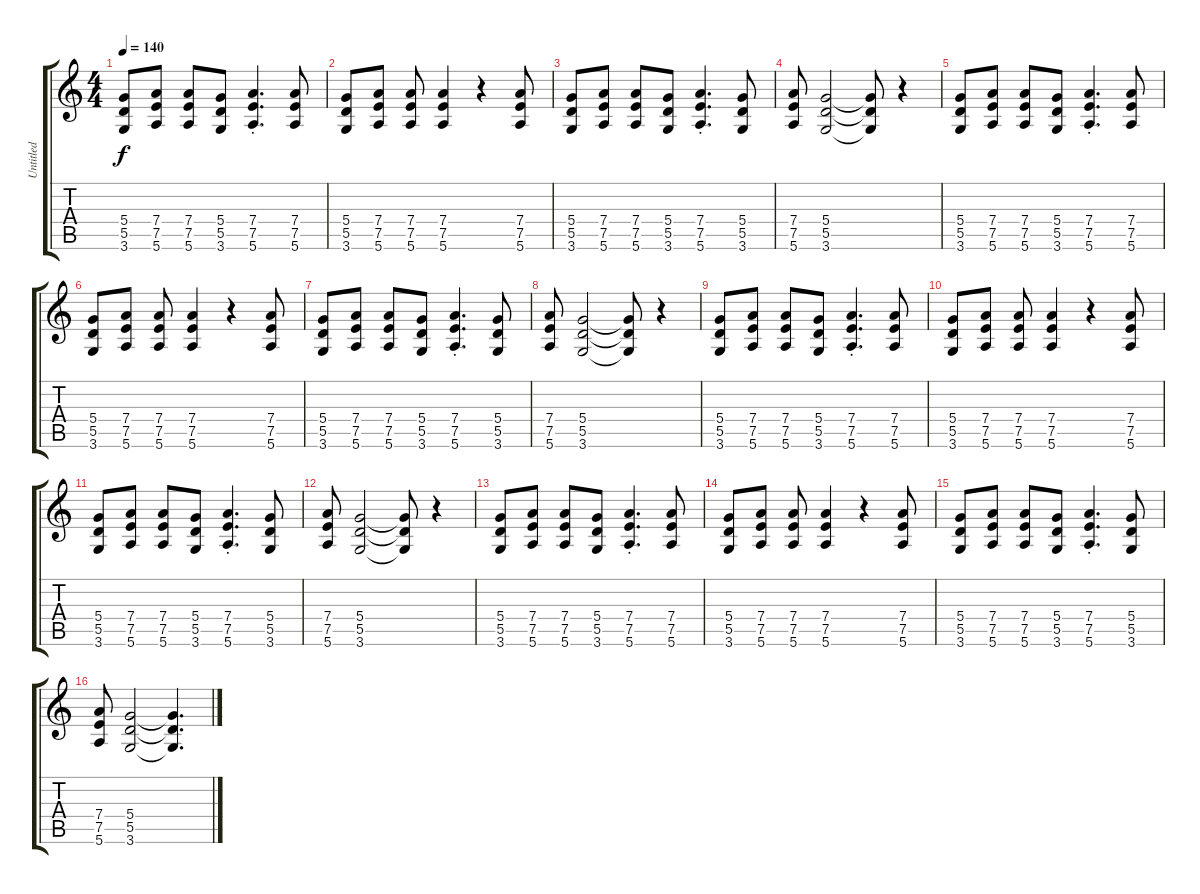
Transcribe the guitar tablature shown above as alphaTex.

\track ("Untitled" "Untitled") {instrument overdrivenguitar}
\staff {score tabs}
\tuning (E4 B3 G3 D3 A2 E2) {hide}
\ts (4 4)
\tempo 140
\clef g2
\ks c
(5.4 5.5 3.6).8{dy f instrument overdrivenguitar} (7.4 7.5 5.6).8 (7.4 7.5 5.6).8 (5.4 5.5 3.6).8 (7.4{st} 7.5{st} 5.6{st}).4{d} (7.4 7.5 5.6).8 |
(5.4 5.5 3.6).8 (7.4 7.5 5.6).8 (7.4 7.5 5.6).8 (7.4 7.5 5.6).4 r.4 (7.4 7.5 5.6).8 |
(5.4 5.5 3.6).8 (7.4 7.5 5.6).8 (7.4 7.5 5.6).8 (5.4 5.5 3.6).8 (7.4{st} 7.5{st} 5.6{st}).4{d} (5.4 5.5 3.6).8 |
(7.4 7.5 5.6).8 (5.4 5.5 3.6).2 (5.4{t} 5.5{t} 3.6{t}).8 r.4 |
(5.4 5.5 3.6).8 (7.4 7.5 5.6).8 (7.4 7.5 5.6).8 (5.4 5.5 3.6).8 (7.4{st} 7.5{st} 5.6{st}).4{d} (7.4 7.5 5.6).8 |
(5.4 5.5 3.6).8 (7.4 7.5 5.6).8 (7.4 7.5 5.6).8 (7.4 7.5 5.6).4 r.4 (7.4 7.5 5.6).8 |
(5.4 5.5 3.6).8 (7.4 7.5 5.6).8 (7.4 7.5 5.6).8 (5.4 5.5 3.6).8 (7.4{st} 7.5{st} 5.6{st}).4{d} (5.4 5.5 3.6).8 |
(7.4 7.5 5.6).8 (5.4 5.5 3.6).2 (5.4{t} 5.5{t} 3.6{t}).8 r.4 |
(5.4 5.5 3.6).8 (7.4 7.5 5.6).8 (7.4 7.5 5.6).8 (5.4 5.5 3.6).8 (7.4{st} 7.5{st} 5.6{st}).4{d} (7.4 7.5 5.6).8 |
(5.4 5.5 3.6).8 (7.4 7.5 5.6).8 (7.4 7.5 5.6).8 (7.4 7.5 5.6).4 r.4 (7.4 7.5 5.6).8 |
(5.4 5.5 3.6).8 (7.4 7.5 5.6).8 (7.4 7.5 5.6).8 (5.4 5.5 3.6).8 (7.4{st} 7.5{st} 5.6{st}).4{d} (5.4 5.5 3.6).8 |
(7.4 7.5 5.6).8 (5.4 5.5 3.6).2 (5.4{t} 5.5{t} 3.6{t}).8 r.4 |
(5.4 5.5 3.6).8 (7.4 7.5 5.6).8 (7.4 7.5 5.6).8 (5.4 5.5 3.6).8 (7.4{st} 7.5{st} 5.6{st}).4{d} (7.4 7.5 5.6).8 |
(5.4 5.5 3.6).8 (7.4 7.5 5.6).8 (7.4 7.5 5.6).8 (7.4 7.5 5.6).4 r.4 (7.4 7.5 5.6).8 |
(5.4 5.5 3.6).8 (7.4 7.5 5.6).8 (7.4 7.5 5.6).8 (5.4 5.5 3.6).8 (7.4{st} 7.5{st} 5.6{st}).4{d} (5.4 5.5 3.6).8 |
(7.4 7.5 5.6).8 (5.4 5.5 3.6).2 (5.4{t} 5.5{t} 3.6{t}).4{d}
